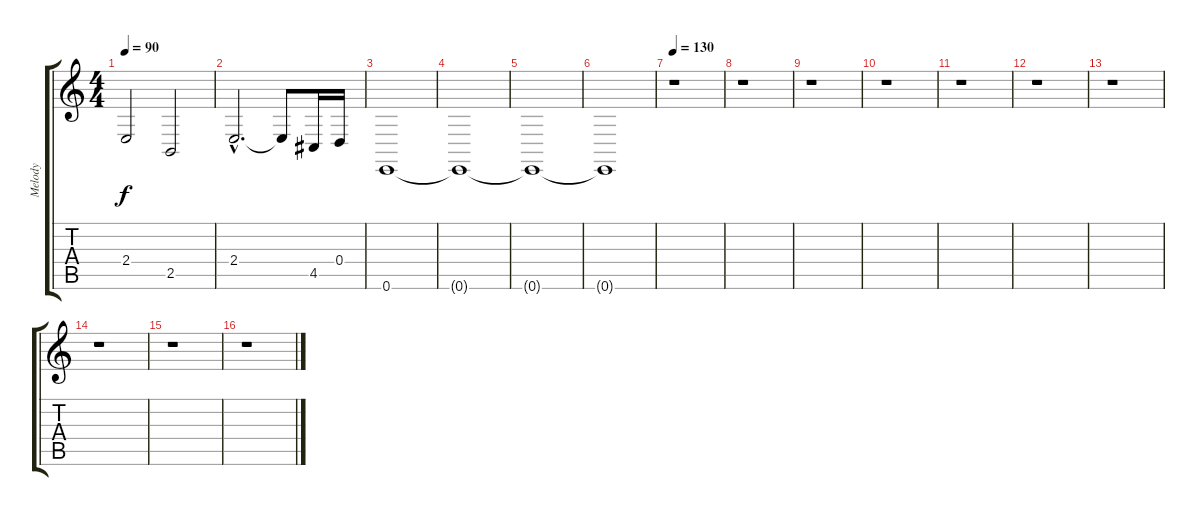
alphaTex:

\track ("Melody" "Melody") {instrument fx6goblins}
\staff {score tabs}
\tuning (E4 B3 G3 D3 A2 E2) {hide}
\ts (4 4)
\tempo 90
\clef g2
\ks c
2.4.2{dy f} 2.5.2 |
2.4{hac}.2{d} 2.4{t}.8 4.5.16 0.4.16 |
0.6.1 |
0.6{t}.1 |
0.6{t}.1 |
0.6{t}.1 |
\tempo 130
r.1 |
r.1 |
r.1 |
r.1 |
r.1 |
r.1 |
r.1 |
r.1 |
r.1 |
r.1
